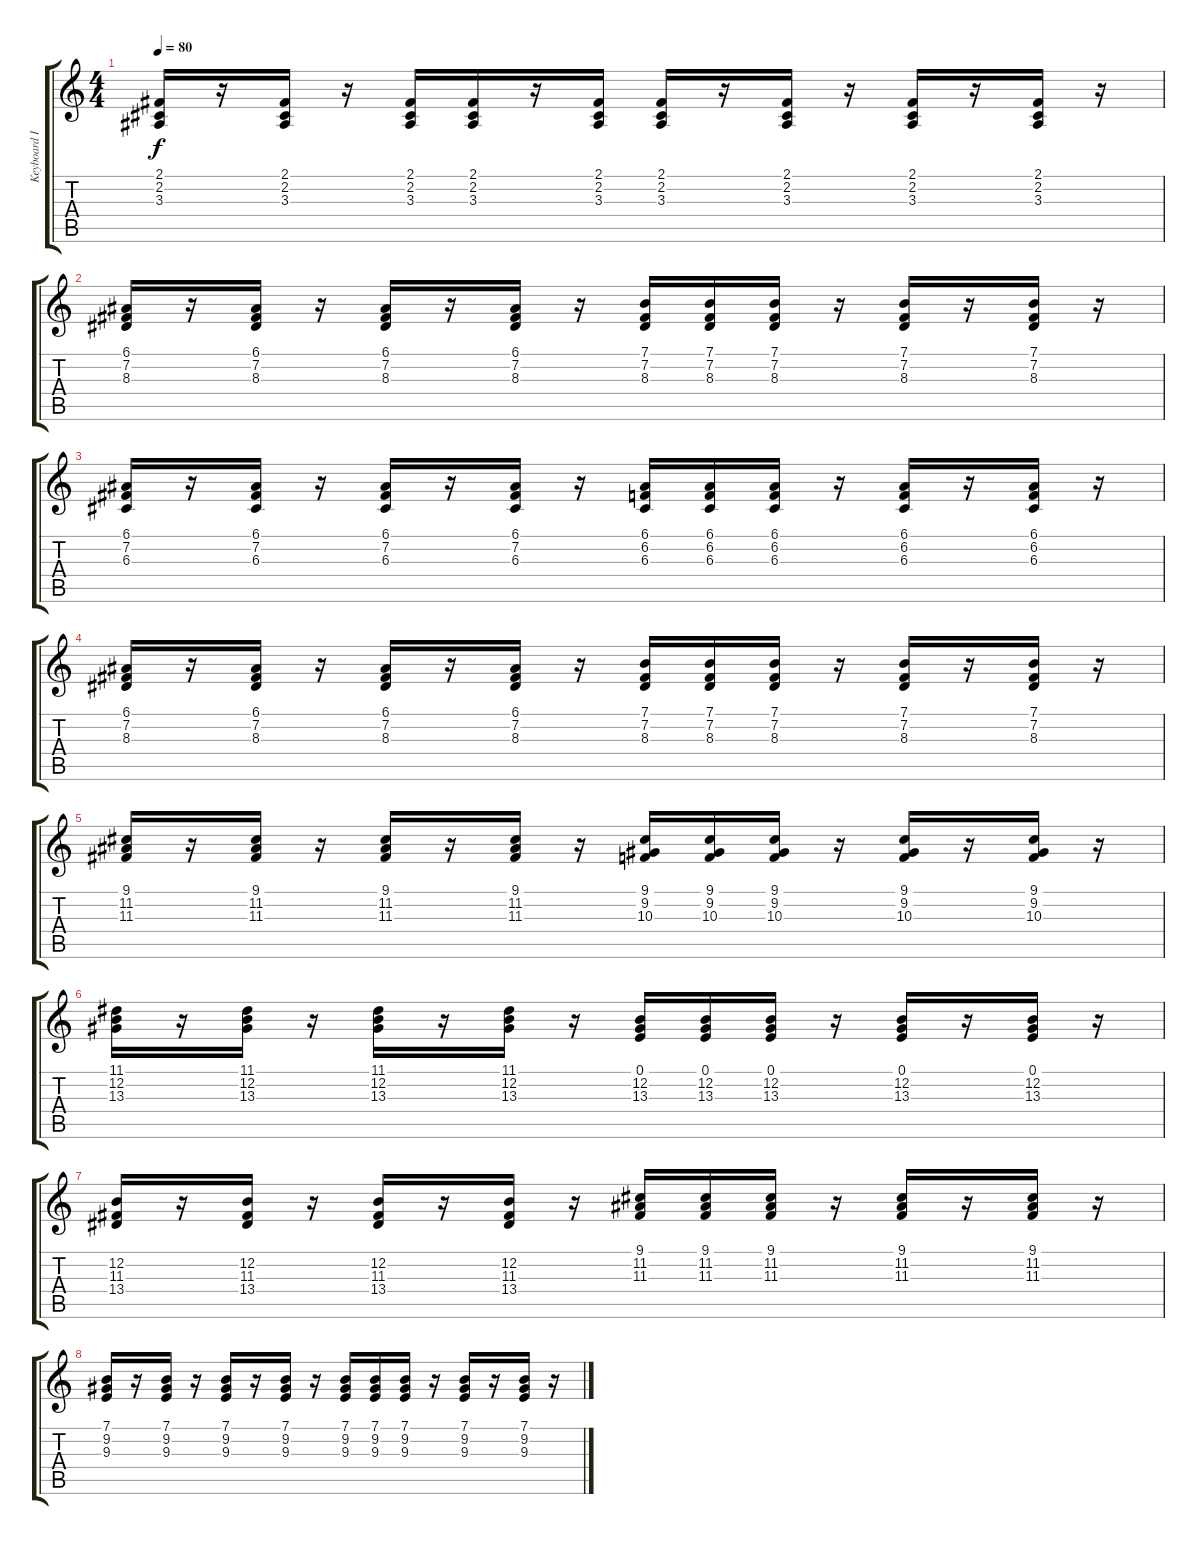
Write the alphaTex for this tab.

\track ("Keyboard IV" "Keyboard I") {instrument stringensemble1}
\staff {score tabs}
\tuning (E4 B3 G3 D3 A2 E2) {hide}
\ts (4 4)
\tempo 80
\clef g2
\ks c
(2.1 2.2 3.3).16{dy f} r.16 (2.1 2.2 3.3).16 r.16 (2.1 2.2 3.3).16 (2.1 2.2 3.3).16 r.16 (2.1 2.2 3.3).16 (2.1 2.2 3.3).16 r.16 (2.1 2.2 3.3).16 r.16 (2.1 2.2 3.3).16 r.16 (2.1 2.2 3.3).16 r.16 |
(6.1 7.2 8.3).16 r.16 (6.1 7.2 8.3).16 r.16 (6.1 7.2 8.3).16 r.16 (6.1 7.2 8.3).16 r.16 (7.1 7.2 8.3).16 (7.1 7.2 8.3).16 (7.1 7.2 8.3).16 r.16 (7.1 7.2 8.3).16 r.16 (7.1 7.2 8.3).16 r.16 |
(6.1 7.2 6.3).16 r.16 (6.1 7.2 6.3).16 r.16 (6.1 7.2 6.3).16 r.16 (6.1 7.2 6.3).16 r.16 (6.1 6.2 6.3).16 (6.1 6.2 6.3).16 (6.1 6.2 6.3).16 r.16 (6.1 6.2 6.3).16 r.16 (6.1 6.2 6.3).16 r.16 |
(6.1 7.2 8.3).16 r.16 (6.1 7.2 8.3).16 r.16 (6.1 7.2 8.3).16 r.16 (6.1 7.2 8.3).16 r.16 (7.1 7.2 8.3).16 (7.1 7.2 8.3).16 (7.1 7.2 8.3).16 r.16 (7.1 7.2 8.3).16 r.16 (7.1 7.2 8.3).16 r.16 |
(9.1 11.2 11.3).16 r.16 (9.1 11.2 11.3).16 r.16 (9.1 11.2 11.3).16 r.16 (9.1 11.2 11.3).16 r.16 (9.1 9.2 10.3).16 (9.1 9.2 10.3).16 (9.1 9.2 10.3).16 r.16 (9.1 9.2 10.3).16 r.16 (9.1 9.2 10.3).16 r.16 |
(11.1 12.2 13.3).16 r.16 (11.1 12.2 13.3).16 r.16 (11.1 12.2 13.3).16 r.16 (11.1 12.2 13.3).16 r.16 (0.1 12.2 13.3).16 (0.1 12.2 13.3).16 (0.1 12.2 13.3).16 r.16 (0.1 12.2 13.3).16 r.16 (0.1 12.2 13.3).16 r.16 |
(12.2 11.3 13.4).16 r.16 (12.2 11.3 13.4).16 r.16 (12.2 11.3 13.4).16 r.16 (12.2 11.3 13.4).16 r.16 (9.1 11.2 11.3).16 (9.1 11.2 11.3).16 (9.1 11.2 11.3).16 r.16 (9.1 11.2 11.3).16 r.16 (9.1 11.2 11.3).16 r.16 |
(7.1 9.2 9.3).16 r.16 (7.1 9.2 9.3).16 r.16 (7.1 9.2 9.3).16 r.16 (7.1 9.2 9.3).16 r.16 (7.1 9.2 9.3).16 (7.1 9.2 9.3).16 (7.1 9.2 9.3).16 r.16 (7.1 9.2 9.3).16 r.16 (7.1 9.2 9.3).16 r.16
